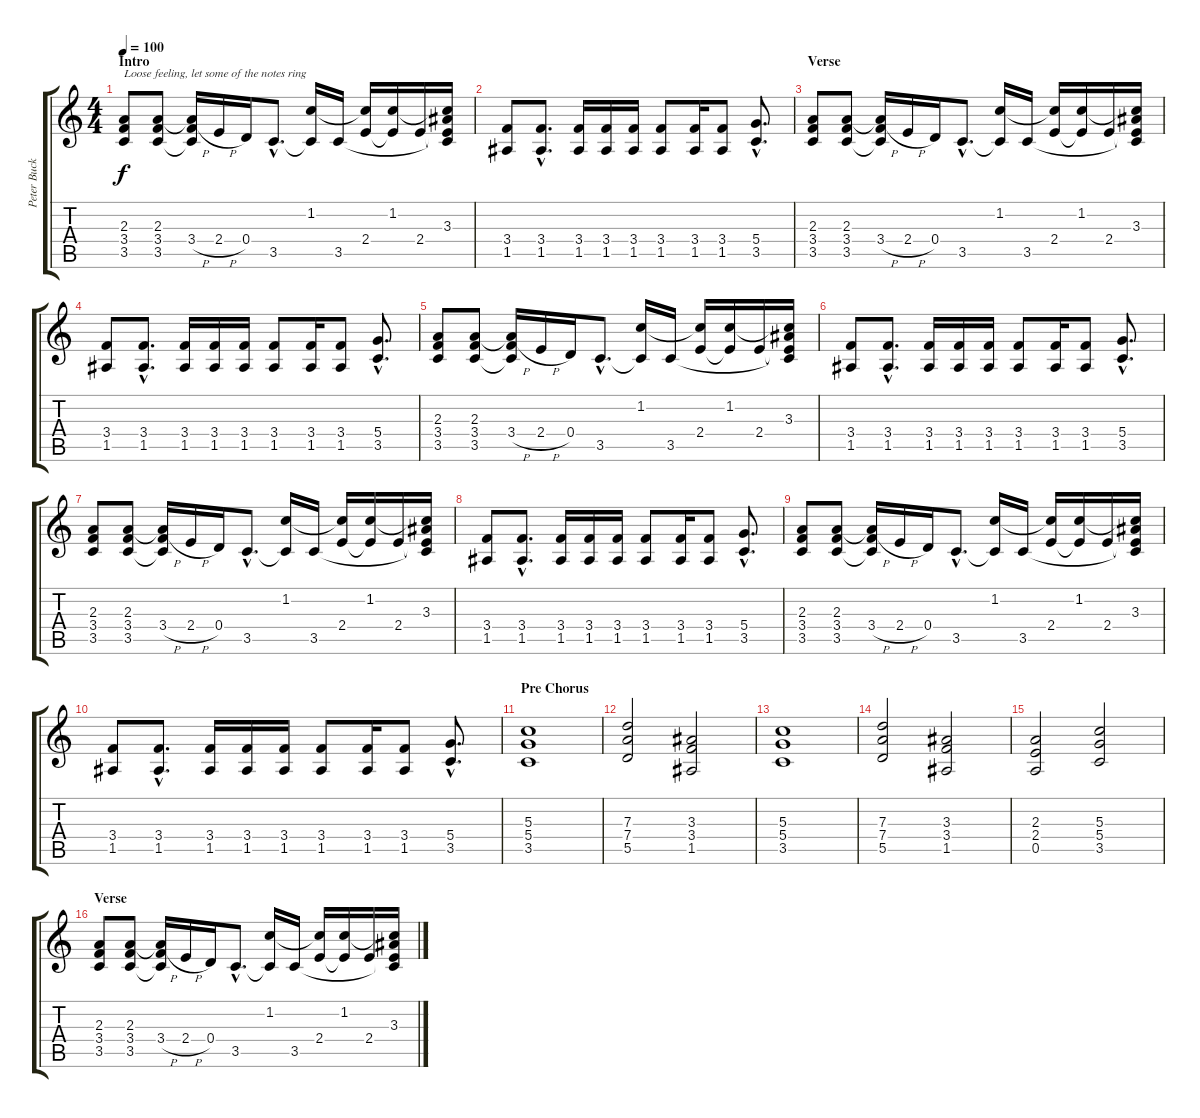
\track ("Peter Buck (Guitar I)" "Peter Buck") {instrument distortionguitar}
\staff {score tabs}
\tuning (E4 B3 G3 D3 A2 E2) {hide}
\ts (4 4)
\section ("" "Intro")
\tempo 100
\clef g2
\ks c
(2.3 3.4 3.5).8{txt "Loose feeling, let some of the notes ring" dy f instrument distortionguitar} (2.3 3.4 3.5).8 (2.3{t} 3.4{h} 3.5{t}).16 2.4{h}.16 0.4.16 3.5{hac}.8{d} (1.2 3.5{t}).16 3.5.16 (1.2{t} 2.4).16 (1.2 2.4{t}).16 2.4.16 (1.2{t} 3.3 2.4{t} 3.5{t}).16 |
(3.4 1.5).8 (3.4{hac} 1.5{hac}).8{d} (3.4 1.5).16 (3.4 1.5).16 (3.4 1.5).16 (3.4 1.5).8 (3.4 1.5).16 (3.4 1.5).8 (5.4{hac} 3.5{hac}).8{d} |
\section ("" "Verse")
(2.3 3.4 3.5).8 (2.3 3.4 3.5).8 (2.3{t} 3.4{h} 3.5{t}).16 2.4{h}.16 0.4.16 3.5{hac}.8{d} (1.2 3.5{t}).16 3.5.16 (1.2{t} 2.4).16 (1.2 2.4{t}).16 2.4.16 (1.2{t} 3.3 2.4{t} 3.5{t}).16 |
(3.4 1.5).8 (3.4{hac} 1.5{hac}).8{d} (3.4 1.5).16 (3.4 1.5).16 (3.4 1.5).16 (3.4 1.5).8 (3.4 1.5).16 (3.4 1.5).8 (5.4{hac} 3.5{hac}).8{d} |
(2.3 3.4 3.5).8 (2.3 3.4 3.5).8 (2.3{t} 3.4{h} 3.5{t}).16 2.4{h}.16 0.4.16 3.5{hac}.8{d} (1.2 3.5{t}).16 3.5.16 (1.2{t} 2.4).16 (1.2 2.4{t}).16 2.4.16 (1.2{t} 3.3 2.4{t} 3.5{t}).16 |
(3.4 1.5).8 (3.4{hac} 1.5{hac}).8{d} (3.4 1.5).16 (3.4 1.5).16 (3.4 1.5).16 (3.4 1.5).8 (3.4 1.5).16 (3.4 1.5).8 (5.4{hac} 3.5{hac}).8{d} |
(2.3 3.4 3.5).8 (2.3 3.4 3.5).8 (2.3{t} 3.4{h} 3.5{t}).16 2.4{h}.16 0.4.16 3.5{hac}.8{d} (1.2 3.5{t}).16 3.5.16 (1.2{t} 2.4).16 (1.2 2.4{t}).16 2.4.16 (1.2{t} 3.3 2.4{t} 3.5{t}).16 |
(3.4 1.5).8 (3.4{hac} 1.5{hac}).8{d} (3.4 1.5).16 (3.4 1.5).16 (3.4 1.5).16 (3.4 1.5).8 (3.4 1.5).16 (3.4 1.5).8 (5.4{hac} 3.5{hac}).8{d} |
(2.3 3.4 3.5).8 (2.3 3.4 3.5).8 (2.3{t} 3.4{h} 3.5{t}).16 2.4{h}.16 0.4.16 3.5{hac}.8{d} (1.2 3.5{t}).16 3.5.16 (1.2{t} 2.4).16 (1.2 2.4{t}).16 2.4.16 (1.2{t} 3.3 2.4{t} 3.5{t}).16 |
(3.4 1.5).8 (3.4{hac} 1.5{hac}).8{d} (3.4 1.5).16 (3.4 1.5).16 (3.4 1.5).16 (3.4 1.5).8 (3.4 1.5).16 (3.4 1.5).8 (5.4{hac} 3.5{hac}).8{d} |
\section ("" "Pre Chorus")
(5.3 5.4 3.5).1 |
(7.3 7.4 5.5).2 (3.3 3.4 1.5).2 |
(5.3 5.4 3.5).1 |
(7.3 7.4 5.5).2 (3.3 3.4 1.5).2 |
(2.3 2.4 0.5).2 (5.3 5.4 3.5).2 |
\section ("" "Verse")
(2.3 3.4 3.5).8 (2.3 3.4 3.5).8 (2.3{t} 3.4{h} 3.5{t}).16 2.4{h}.16 0.4.16 3.5{hac}.8{d} (1.2 3.5{t}).16 3.5.16 (1.2{t} 2.4).16 (1.2 2.4{t}).16 2.4.16 (1.2{t} 3.3 2.4{t} 3.5{t}).16
